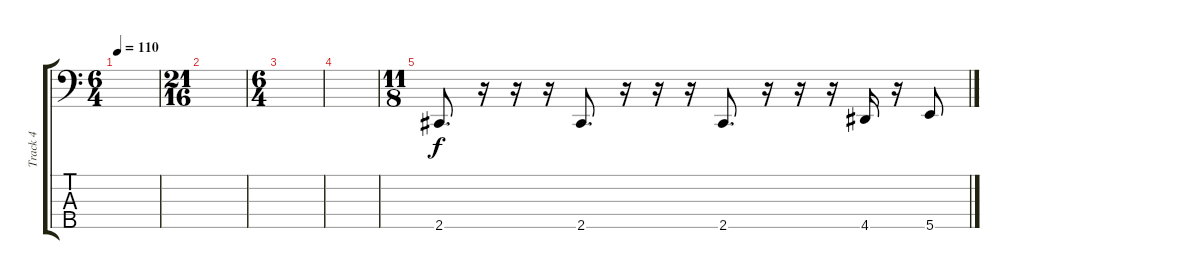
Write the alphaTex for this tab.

\track ("Track 4" "Track 4") {instrument electricbassfinger}
\staff {score tabs}
\tuning (G2 D2 A1 E1 B0) {hide}
\ts (6 4)
\tempo 110
\clef f4
\ks c
|
\ts (21 16)
|
\ts (6 4)
|
|
\ts (11 8)
2.5.8{d} r.16 r.16 r.16 2.5.8{d} r.16 r.16 r.16 2.5.8{d} r.16 r.16 r.16 4.5.16 r.16 5.5.8
